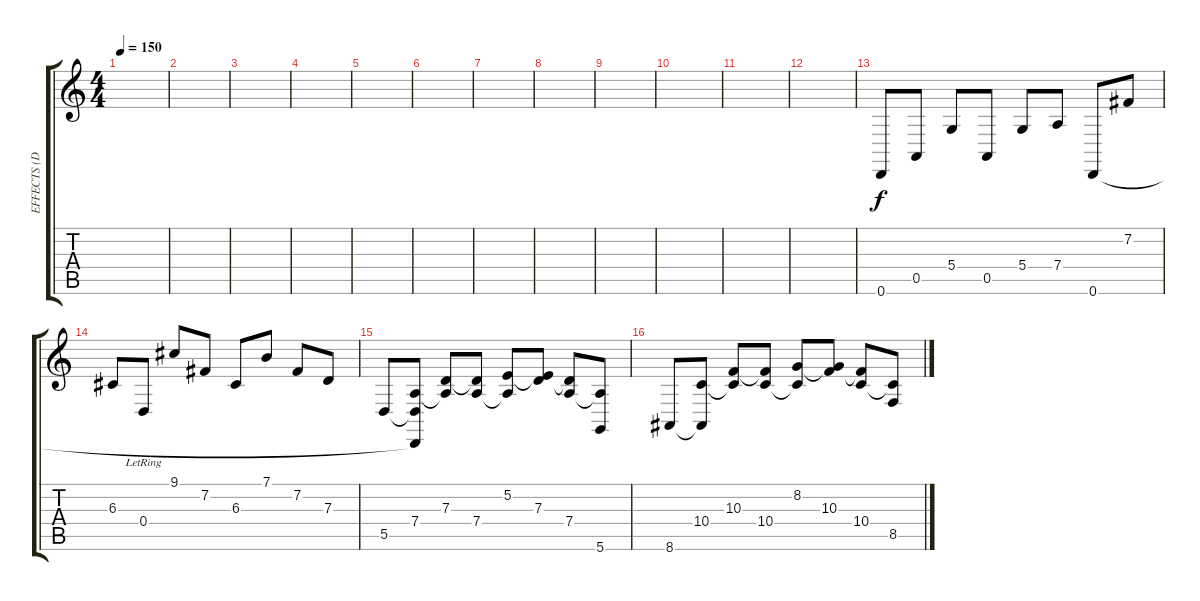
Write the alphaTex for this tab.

\track ("EFFECTS (DON'T PAY ATTENTION)" "EFFECTS (D") {instrument fx4atmosphere}
\staff {score tabs}
\tuning (E4 B3 G3 D3 A2 D2) {hide}
\ts (4 4)
\tempo 150
\clef g2
\ks c
|
|
|
|
|
|
|
|
|
|
|
|
0.6.8{volume 11 instrument sitar} 0.5.8 5.4.8 0.5.8 5.4.8 7.4.8 0.6.8 7.2.8 |
6.3.8 0.4{lr}.8 9.1.8 7.2.8 6.3.8 7.1.8 7.2.8 7.3.8 |
5.5.8 (7.4 5.5{t} 0.6{t}).8 (7.3 7.4{t}).8 (7.3{t} 7.4).8 (5.2 7.4{t}).8 (5.2{t} 7.3).8 (7.3{t} 7.4).8 (7.4{t} 5.6).8 |
8.6.8 (10.4 8.6{t}).8 (10.3 10.4{t}).8 (10.3{t} 10.4).8 (8.2 10.4{t}).8 (8.2{t} 10.3).8 (10.3{t} 10.4).8 (10.4{t} 8.5).8
